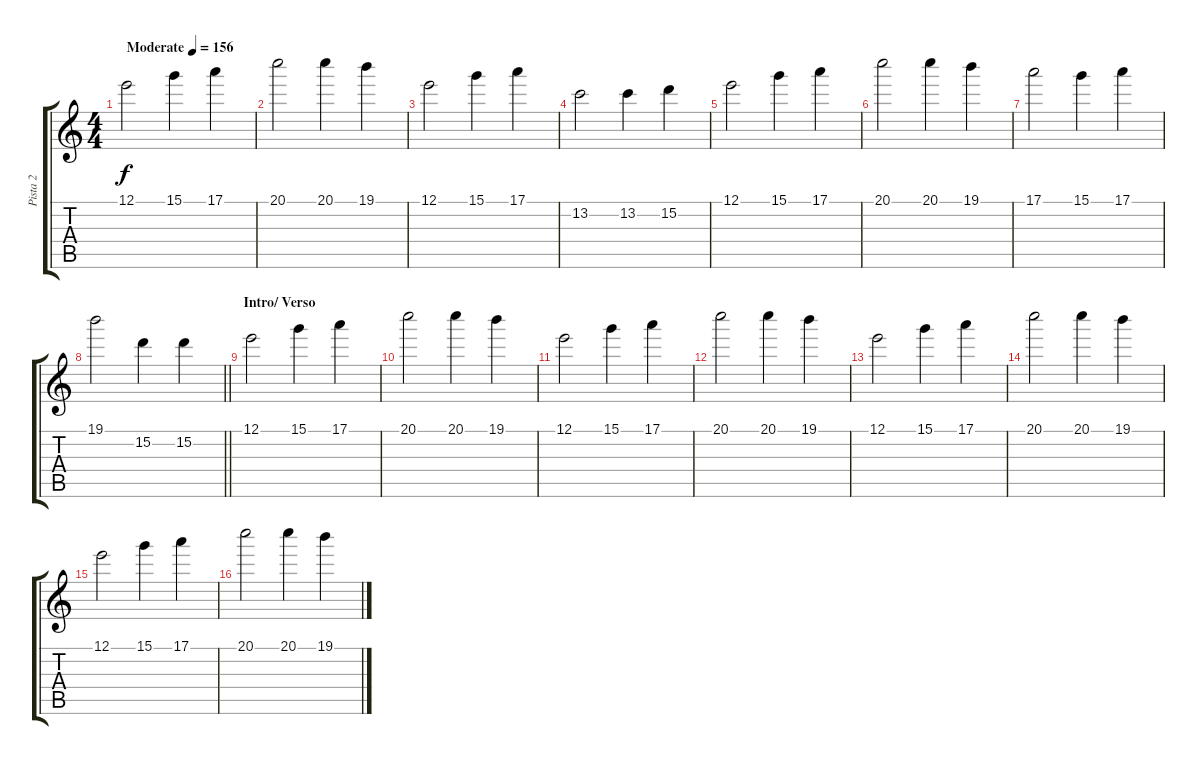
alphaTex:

\track ("Pista 2" "Pista 2") {instrument electricguitarclean}
\staff {score tabs}
\tuning (E4 B3 G3 D3 A2 E2) {hide}
\ts (4 4)
\tempo (156 "Moderate")
\clef g2
\ks c
12.1.2{dy f instrument electricguitarclean} 15.1.4 17.1.4 |
20.1.2 20.1.4 19.1.4 |
12.1.2 15.1.4 17.1.4 |
13.2.2 13.2.4 15.2.4 |
12.1.2 15.1.4 17.1.4 |
20.1.2 20.1.4 19.1.4 |
17.1.2 15.1.4 17.1.4 |
\barLineRight lightlight
19.1.2 15.2.4 15.2.4 |
\section ("" "Intro/ Verso")
12.1.2 15.1.4 17.1.4 |
20.1.2 20.1.4 19.1.4 |
12.1.2 15.1.4 17.1.4 |
20.1.2 20.1.4 19.1.4 |
12.1.2 15.1.4 17.1.4 |
20.1.2 20.1.4 19.1.4 |
12.1.2 15.1.4 17.1.4 |
20.1.2 20.1.4 19.1.4
